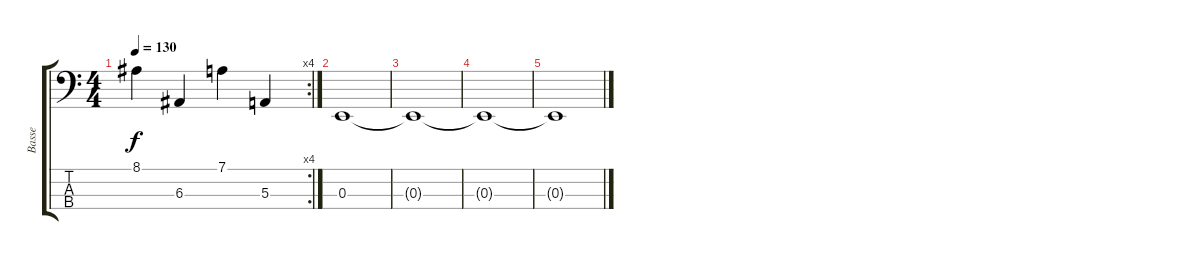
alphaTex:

\track ("Basse" "Basse") {instrument electricbassfinger}
\staff {score tabs}
\tuning (D2 A1 E1 B0) {hide}
\rc 4
\ts (4 4)
\tempo 130
\clef f4
\ks c
8.1.4{dy f} 6.3.4 7.1.4 5.3.4 |
0.3.1 |
0.3{t}.1 |
0.3{t}.1 |
0.3{t}.1
